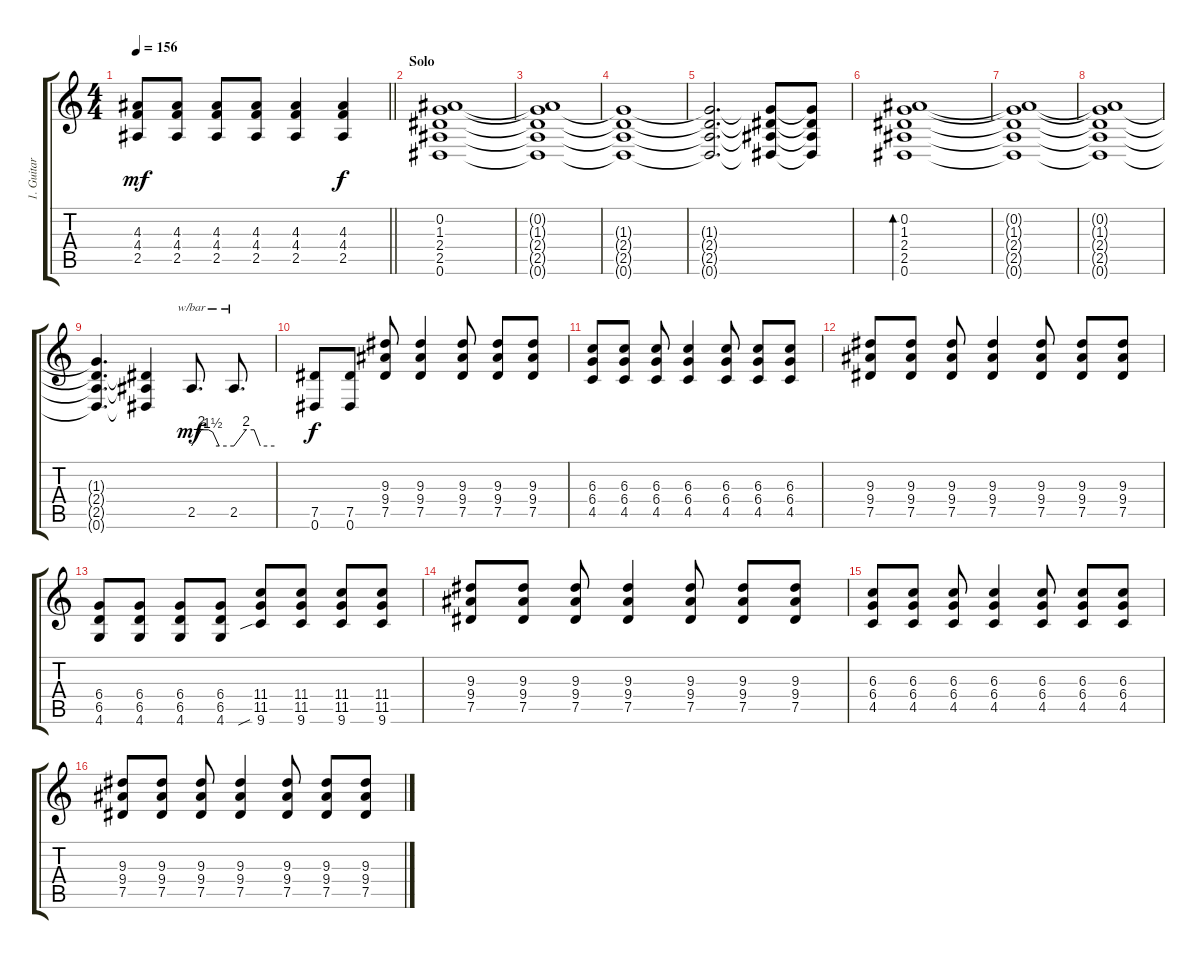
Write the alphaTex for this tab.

\track ("1. Guitar" "1. Guitar") {instrument overdrivenguitar}
\staff {score tabs}
\tuning (Eb4 Bb3 Gb3 Db3 Ab2 Eb2) {hide}
\ts (4 4)
\tempo 156
\clef g2
\barLineRight lightlight
\ks c
(4.3 4.4 2.5).8{dy mf} (4.3 4.4 2.5).8 (4.3 4.4 2.5).8 (4.3 4.4 2.5).8 (4.3 4.4 2.5).4 (4.3 4.4 2.5).4{dy f} |
\section ("" "Solo")
(0.2 1.3 2.4 2.5 0.6).1{volume 3} |
(0.2{t} 1.3{t} 2.4{t} 2.5{t} 0.6{t}).1 |
(1.3{t} 2.4{t} 2.5{t} 0.6{t}).1 |
(1.3{t} 2.4{t} 2.5{t} 0.6{t}).2{d} (1.3{t} 2.4{t} 2.5{t} 0.6{t}).8 (1.3{t} 2.4{t} 2.5{t} 0.6{t}).8{volume 16} |
(0.2 1.3 2.4 2.5 0.6).1{bd 30 volume 3} |
(0.2{t} 1.3{t} 2.4{t} 2.5{t} 0.6{t}).1 |
(0.2{t} 1.3{t} 2.4{t} 2.5{t} 0.6{t}).1 |
(1.3{t} 2.4{t} 2.5{t} 0.6{t}).4{d} (2.4{t} 2.5{t} 0.6{t}).4{volume 16} 2.5.8{d tbe (custom default 0 0 14 8 24 8 30 6 39 0 60 0) dy mf} 2.5.8{d tbe (custom default 0 0 18 8 30 8 39 0 60 0)} |
(7.5 0.6).8{dy f} (7.5 0.6).8 (9.3 9.4 7.5).8 (9.3 9.4 7.5).4 (9.3 9.4 7.5).8 (9.3 9.4 7.5).8 (9.3 9.4 7.5).8 |
(6.3 6.4 4.5).8 (6.3 6.4 4.5).8 (6.3 6.4 4.5).8 (6.3 6.4 4.5).4 (6.3 6.4 4.5).8 (6.3 6.4 4.5).8 (6.3 6.4 4.5).8 |
(9.3 9.4 7.5).8 (9.3 9.4 7.5).8 (9.3 9.4 7.5).8 (9.3 9.4 7.5).4 (9.3 9.4 7.5).8 (9.3 9.4 7.5).8 (9.3 9.4 7.5).8 |
(6.4 6.5 4.6).8 (6.4 6.5 4.6).8 (6.4 6.5 4.6).8 (6.4 6.5 4.6).8 (11.4 11.5 9.6{sib}).8 (11.4 11.5 9.6).8 (11.4 11.5 9.6).8 (11.4 11.5 9.6).8 |
(9.3 9.4 7.5).8 (9.3 9.4 7.5).8 (9.3 9.4 7.5).8 (9.3 9.4 7.5).4 (9.3 9.4 7.5).8 (9.3 9.4 7.5).8 (9.3 9.4 7.5).8 |
(6.3 6.4 4.5).8 (6.3 6.4 4.5).8 (6.3 6.4 4.5).8 (6.3 6.4 4.5).4 (6.3 6.4 4.5).8 (6.3 6.4 4.5).8 (6.3 6.4 4.5).8 |
(9.3 9.4 7.5).8 (9.3 9.4 7.5).8 (9.3 9.4 7.5).8 (9.3 9.4 7.5).4 (9.3 9.4 7.5).8 (9.3 9.4 7.5).8 (9.3 9.4 7.5).8
